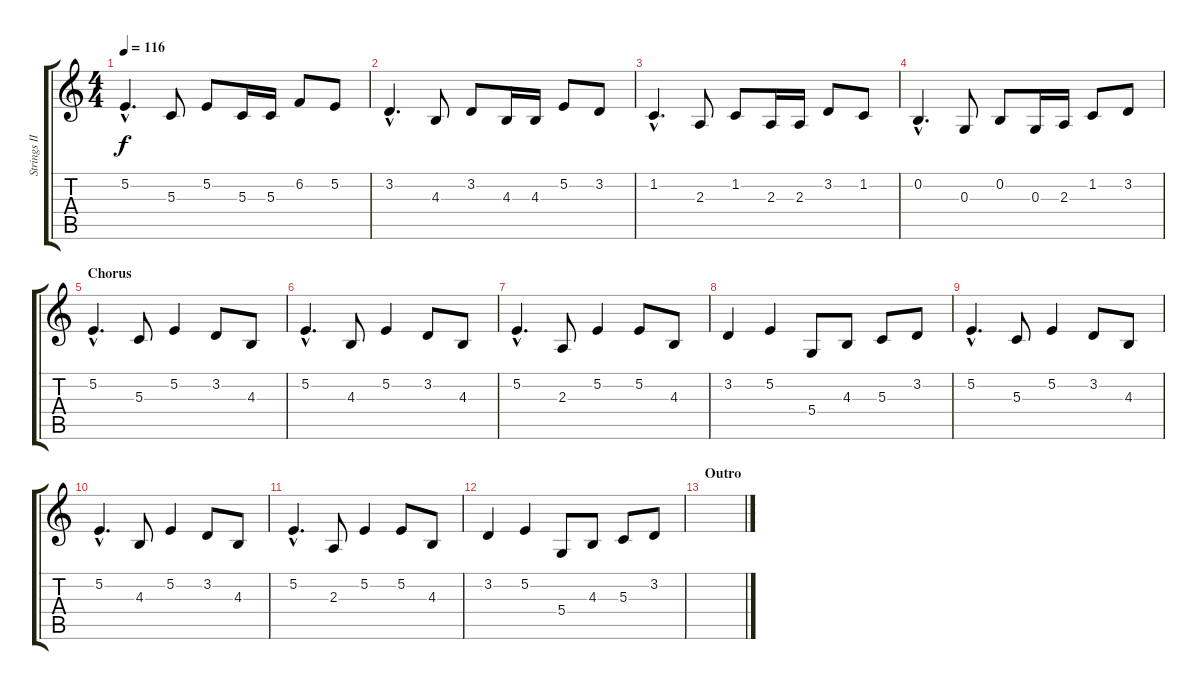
\track ("Strings II" "Strings II") {instrument stringensemble1}
\staff {score tabs}
\tuning (E4 B3 G3 D3 A2 E2) {hide}
\ts (4 4)
\tempo 116
\clef g2
\ks c
5.2{hac}.4{d dy f} 5.3.8 5.2.8 5.3.16 5.3.16 6.2.8 5.2.8 |
3.2{hac}.4{d} 4.3.8 3.2.8 4.3.16 4.3.16 5.2.8 3.2.8 |
1.2{hac}.4{d} 2.3.8 1.2.8 2.3.16 2.3.16 3.2.8 1.2.8 |
0.2{hac}.4{d} 0.3.8 0.2.8 0.3.16 2.3.16 1.2.8 3.2.8 |
\section ("" "Chorus")
5.2{hac}.4{d} 5.3.8 5.2.4 3.2.8 4.3.8 |
5.2{hac}.4{d} 4.3.8 5.2.4 3.2.8 4.3.8 |
5.2{hac}.4{d} 2.3.8 5.2.4 5.2.8 4.3.8 |
3.2.4 5.2.4 5.4.8 4.3.8 5.3.8 3.2.8 |
5.2{hac}.4{d} 5.3.8 5.2.4 3.2.8 4.3.8 |
5.2{hac}.4{d} 4.3.8 5.2.4 3.2.8 4.3.8 |
5.2{hac}.4{d} 2.3.8 5.2.4 5.2.8 4.3.8 |
3.2.4 5.2.4 5.4.8 4.3.8 5.3.8 3.2.8 |
\section ("" "Outro")
